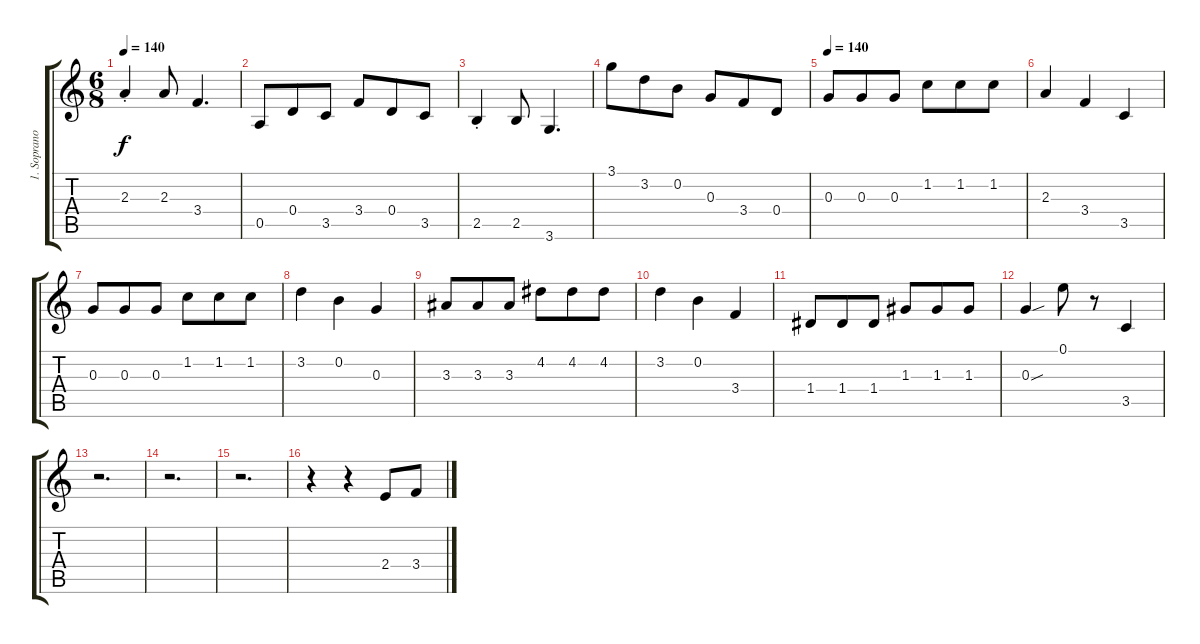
\track ("1. Soprano" "1. Soprano") {instrument acousticguitarsteel}
\staff {score tabs}
\tuning (E4 B3 G3 D3 A2 E2) {hide}
\ts (6 8)
\tempo 140
\clef g2
\ks c
2.3{st}.4{dy f} 2.3.8 3.4.4{d} |
0.5.8 0.4.8 3.5.8 3.4.8 0.4.8 3.5.8 |
2.5{st}.4 2.5.8 3.6.4{d} |
3.1.8 3.2.8 0.2.8 0.3.8 3.4.8 0.4.8 |
\tempo 140
0.3.8 0.3.8 0.3.8 1.2.8 1.2.8 1.2.8 |
2.3.4 3.4.4 3.5.4 |
0.3.8 0.3.8 0.3.8 1.2.8 1.2.8 1.2.8 |
3.2.4 0.2.4 0.3.4 |
3.3.8 3.3.8 3.3.8 4.2.8 4.2.8 4.2.8 |
3.2.4 0.2.4 3.4.4 |
1.4.8 1.4.8 1.4.8 1.3.8 1.3.8 1.3.8 |
0.3{sou}.4 0.1.8 r.8 3.5.4 |
r.2{d} |
r.2{d} |
r.2{d} |
r.4 r.4 2.4.8 3.4.8
